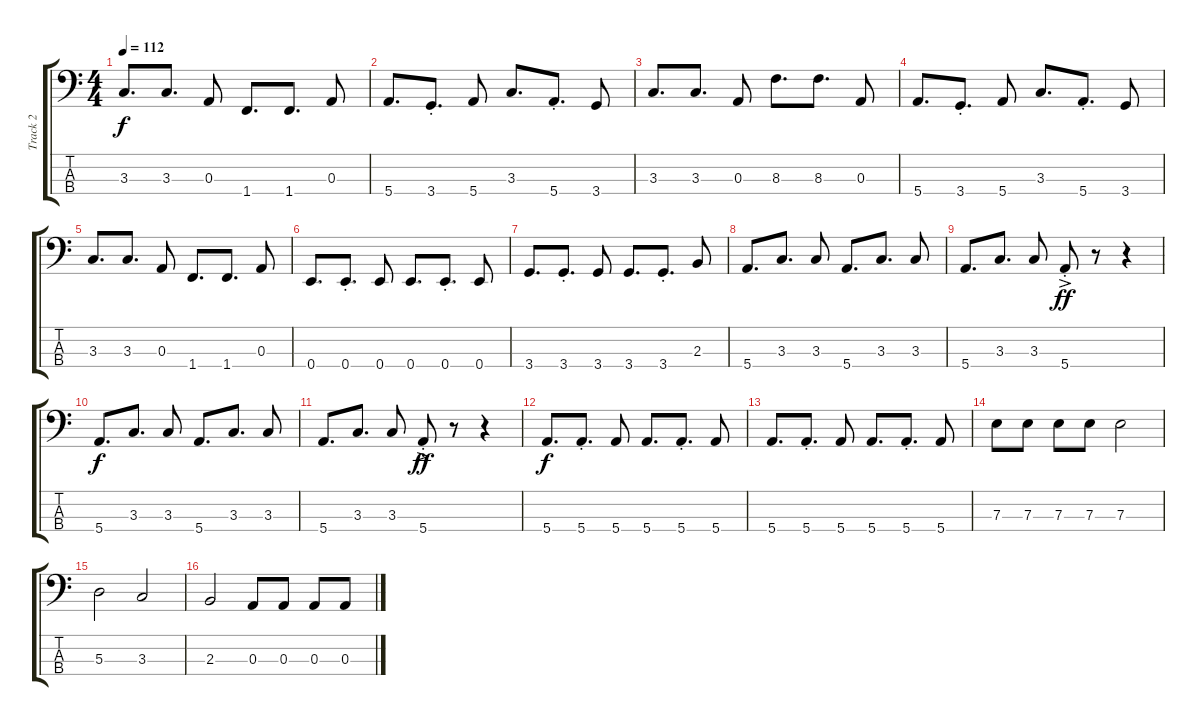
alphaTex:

\track ("Track 2" "Track 2") {instrument electricbassfinger}
\staff {score tabs}
\tuning (G2 D2 A1 E1) {hide}
\ts (4 4)
\tempo 112
\clef f4
\ks c
3.3.8{d dy f} 3.3.8{d} 0.3.8 1.4.8{d} 1.4.8{d} 0.3.8 |
5.4.8{d} 3.4{st}.8{d} 5.4.8 3.3.8{d} 5.4{st}.8{d} 3.4.8 |
3.3.8{d} 3.3.8{d} 0.3.8 8.3.8{d} 8.3.8{d} 0.3.8 |
5.4.8{d} 3.4{st}.8{d} 5.4.8 3.3.8{d} 5.4{st}.8{d} 3.4.8 |
3.3.8{d} 3.3.8{d} 0.3.8 1.4.8{d} 1.4.8{d} 0.3.8 |
0.4.8{d} 0.4{st}.8{d} 0.4.8 0.4.8{d} 0.4{st}.8{d} 0.4.8 |
3.4.8{d} 3.4{st}.8{d} 3.4.8 3.4.8{d} 3.4{st}.8{d} 2.3.8 |
5.4.8{d} 3.3.8{d} 3.3.8 5.4.8{d} 3.3.8{d} 3.3.8 |
5.4.8{d} 3.3.8{d} 3.3.8 5.4{ac st}.8{dy ff} r.8 r.4 |
5.4.8{d dy f} 3.3.8{d} 3.3.8 5.4.8{d} 3.3.8{d} 3.3.8 |
5.4.8{d} 3.3.8{d} 3.3.8 5.4{ac st}.8{dy ff} r.8 r.4 |
5.4.8{d dy f} 5.4{st}.8{d} 5.4.8 5.4.8{d} 5.4{st}.8{d} 5.4.8 |
5.4.8{d} 5.4{st}.8{d} 5.4.8 5.4.8{d} 5.4{st}.8{d} 5.4.8 |
7.3.8 7.3.8 7.3.8 7.3.8 7.3.2 |
5.3.2 3.3.2 |
2.3.2 0.3.8 0.3.8 0.3.8 0.3.8
